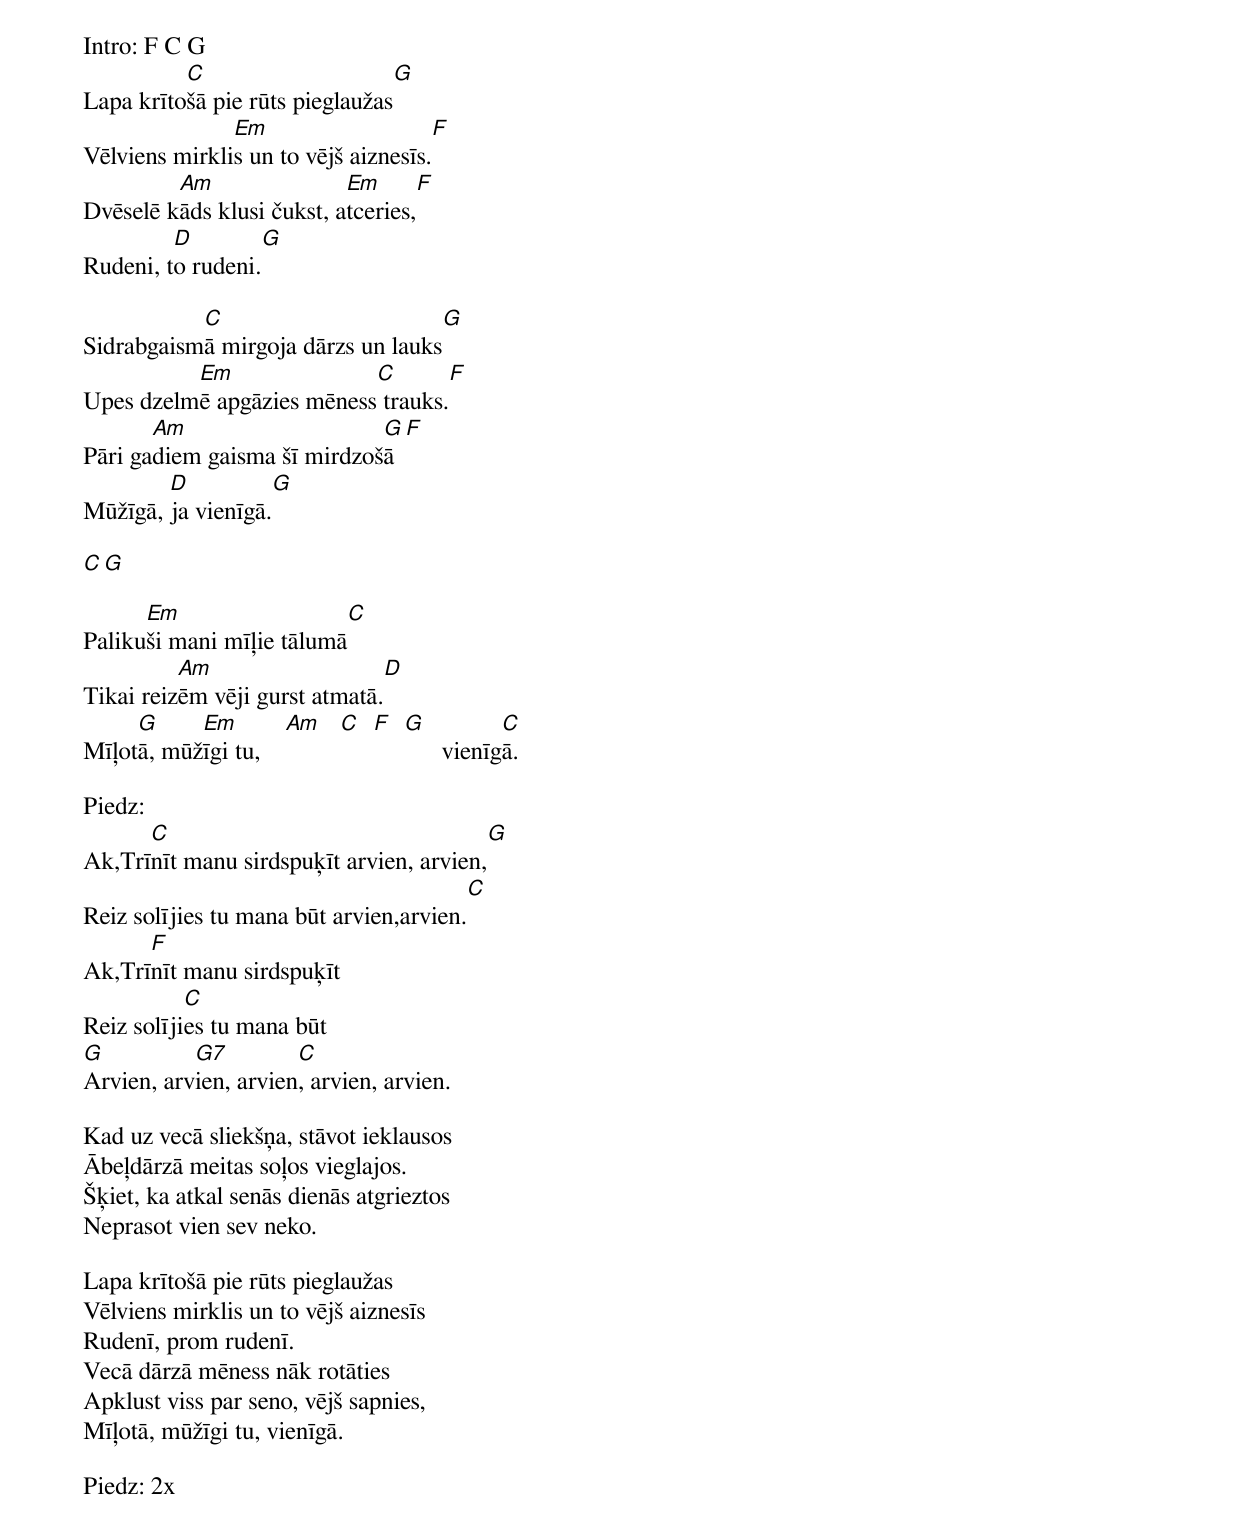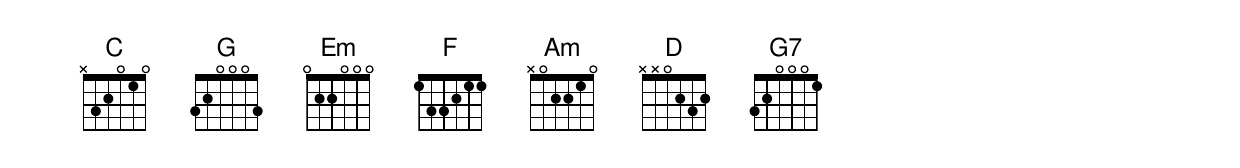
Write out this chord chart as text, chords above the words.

Intro: F C G
          C                              G
Lapa krītošā pie rūts pieglaužas
               Em                               F
Vēlviens mirklis un to vējš aiznesīs.
         Am                Em           F
Dvēselē kāds klusi čukst, atceries,
         D             G
Rudeni, to rudeni.

           C                                   G
Sidrabgaismā mirgoja dārzs un lauks
          Em               C                F
Upes dzelmē apgāzies mēness trauks.
       Am                    G            F
Pāri gadiem gaisma šī mirdzošā
        D                G
Mūžīgā, ja vienīgā.

C  G

      Em                           C
Palikuši mani mīļie tālumā
          Am                            D
Tikai reizēm vēji gurst atmatā.
     G     Em         Am C F G           C
Mīļotā, mūžīgi tu,                 vienīgā.

Piedz:
      C                                     G
Ak,Trīnīt manu sirdspuķīt arvien, arvien,
                                         C
Reiz solījies tu mana būt arvien,arvien.
      F
Ak,Trīnīt manu sirdspuķīt
           C
Reiz solījies tu mana būt
G          G7         C
Arvien, arvien, arvien, arvien, arvien.

Kad uz vecā sliekšņa, stāvot ieklausos
Ābeļdārzā meitas soļos vieglajos.
Šķiet, ka atkal senās dienās atgrieztos
Neprasot vien sev neko.

Lapa krītošā pie rūts pieglaužas
Vēlviens mirklis un to vējš aiznesīs
Rudenī, prom rudenī.
Vecā dārzā mēness nāk rotāties
Apklust viss par seno, vējš sapnies,
Mīļotā, mūžīgi tu, vienīgā.

Piedz: 2x
